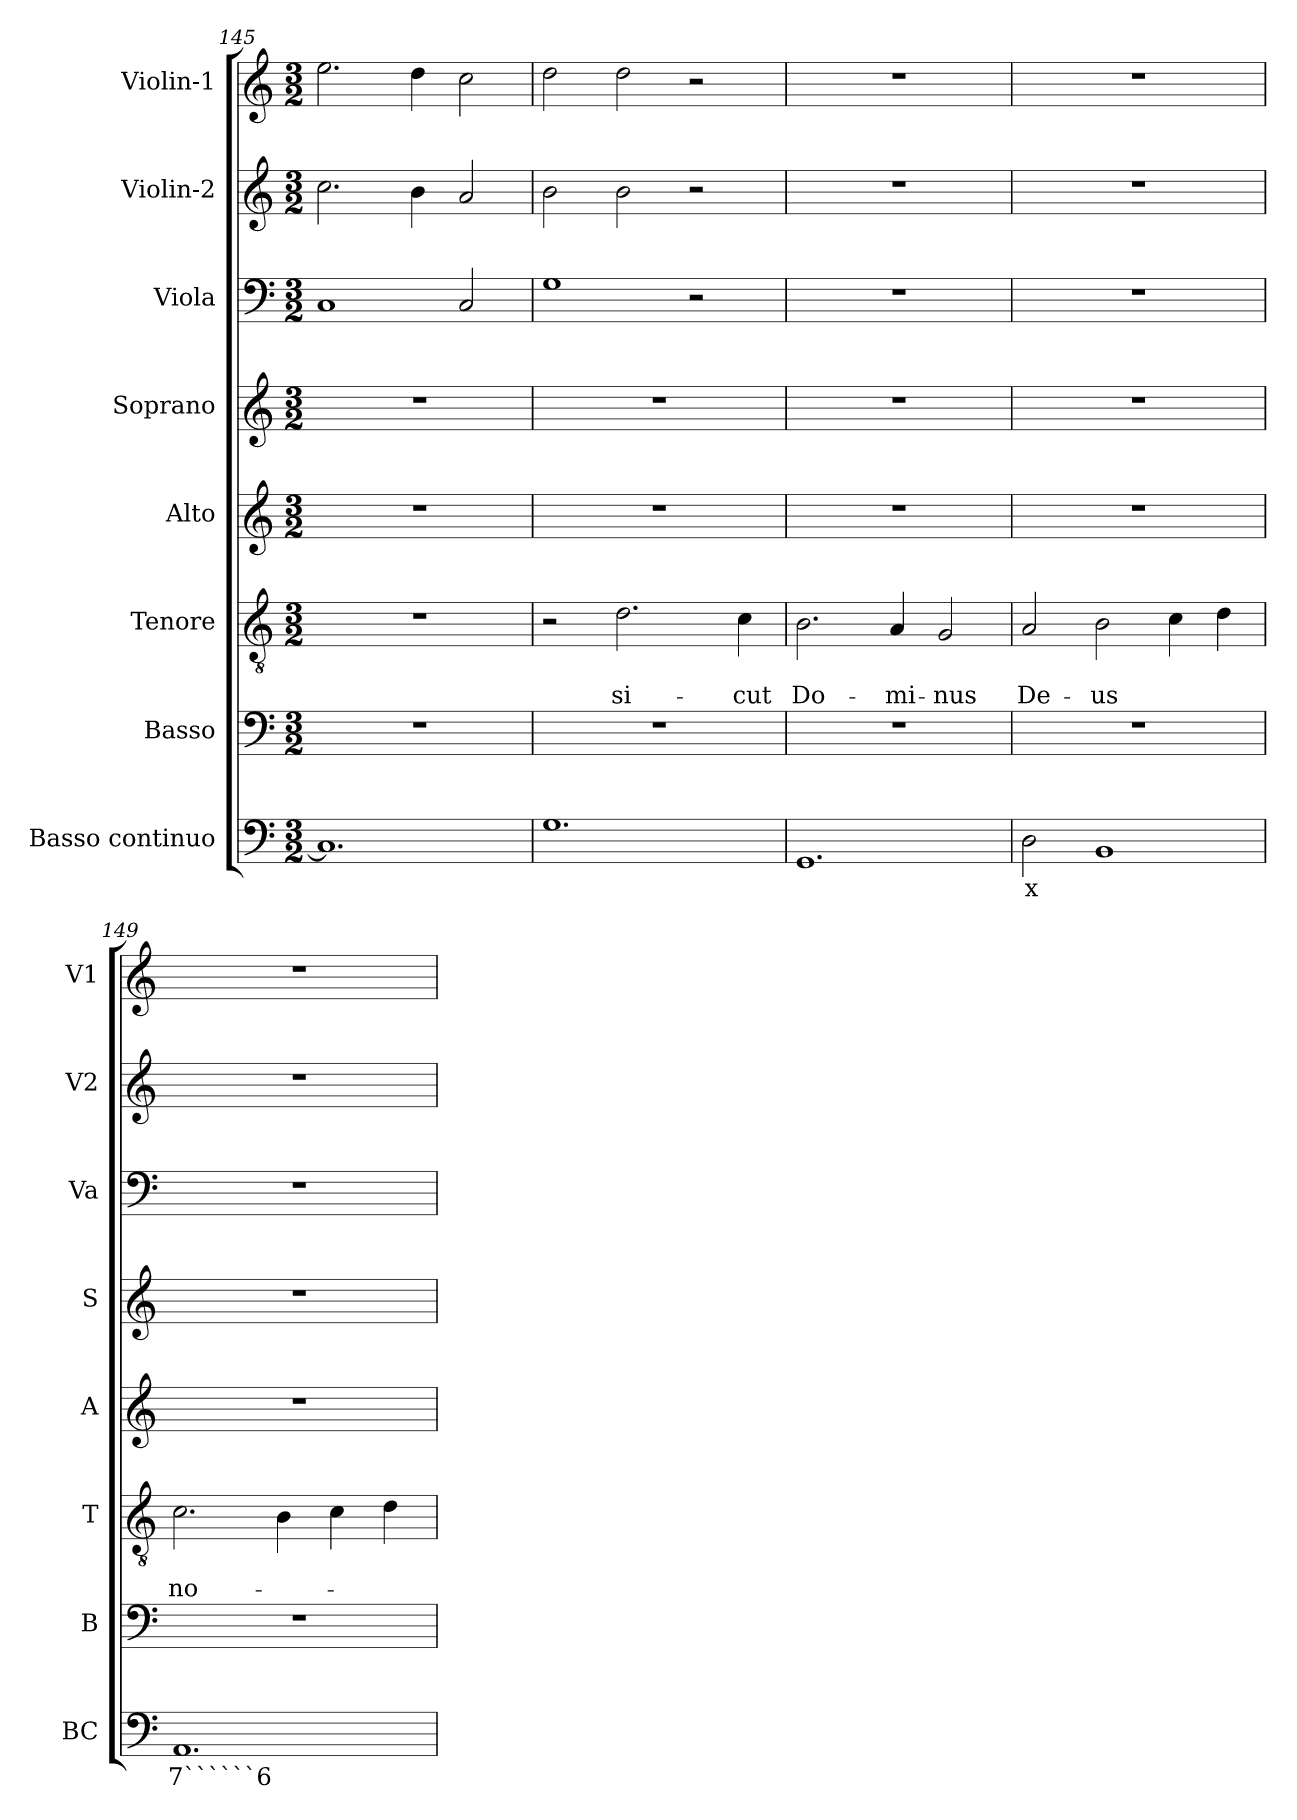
**kern	**text	**kern	**kern	**text	**text	**kern	**kern	**kern	**kern	**kern
*part8	*part8	*part7	*part6	*part6	*part6	*part5	*part4	*part3	*part2	*part1
*staff8	*staff8	*staff7	*staff6	*staff6	*staff6	*staff5	*staff4	*staff3	*staff2	*staff1
*I"Basso continuo	*	*I"Basso	*I"Tenore	*	*	*I"Alto	*I"Soprano	*I"Viola	*I"Violin-2	*I"Violin-1
*I'BC	*	*I'B	*I'T	*	*	*I'A	*I'S	*I'Va	*I'V2	*I'V1
!!LO:PB:g=z
*clefF4	*	*clefF4	*clefGv2	*	*	*clefG2	*clefG2	*clefF4	*clefG2	*clefG2
*k[]	*	*k[]	*k[]	*	*	*k[]	*k[]	*k[]	*k[]	*k[]
*C:	*	*C:	*C:	*	*	*C:	*C:	*C:	*C:	*C:
*M3/2	*	*M3/2	*M3/2	*	*	*M3/2	*M3/2	*M3/2	*M3/2	*M3/2
=145	=145	=145	=145	=145	=145	=145	=145	=145	=145	=145
1.C]	.	1.r	1.r	.	.	1.r	1.r	1C	2.cc\	2.ee\
.	.	.	.	.	.	.	.	.	4b\	4dd\
.	.	.	.	.	.	.	.	2C/	2a/	2cc\
=146	=146	=146	=146	=146	=146	=146	=146	=146	=146	=146
1.G	.	1.r	2r	.	.	1.r	1.r	1G	2b\	2dd\
!	!	!	!	!	!LO:LY:b	!	!	!	!	!
.	.	.	2.d\	.	si-	.	.	.	2b\	2dd\
.	.	.	.	.	.	.	.	2r	2r	2r
!	!	!	!	!	!LO:LY:b	!	!	!	!	!
.	.	.	4c\	.	-cut	.	.	.	.	.
=147	=147	=147	=147	=147	=147	=147	=147	=147	=147	=147
!	!	!	!	!	!LO:LY:b	!	!	!	!	!
1.GG	.	1.r	2.B\	.	Do-	1.r	1.r	1.r	1.r	1.r
!	!	!	!	!	!LO:LY:b	!	!	!	!	!
.	.	.	4A/	.	-mi-	.	.	.	.	.
!	!	!	!	!	!LO:LY:b	!	!	!	!	!
.	.	.	2G/	.	-nus	.	.	.	.	.
=148	=148	=148	=148	=148	=148	=148	=148	=148	=148	=148
!	!LO:LY:b	!	!	!	!LO:LY:b	!	!	!	!	!
2D\	x	1.r	2A/	.	De-	1.r	1.r	1.r	1.r	1.r
!	!	!	!	!	!LO:LY:b	!	!	!	!	!
1BB	.	.	2B\	.	-us	.	.	.	.	.
.	.	.	4c\	.	.	.	.	.	.	.
.	.	.	4d\	.	.	.	.	.	.	.
=149	=149	=149	=149	=149	=149	=149	=149	=149	=149	=149
!	!LO:LY:b	!	!	!	!LO:LY:b	!	!	!	!	!
1.AA	7``````6	1.r	2.c\	.	no-	1.r	1.r	1.r	1.r	1.r
.	.	.	4B\	.	.	.	.	.	.	.
.	.	.	4c\	.	.	.	.	.	.	.
.	.	.	4d\	.	.	.	.	.	.	.
=	=	=	=	=	=	=	=	=	=	=
*-	*-	*-	*-	*-	*-	*-	*-	*-	*-	*-
